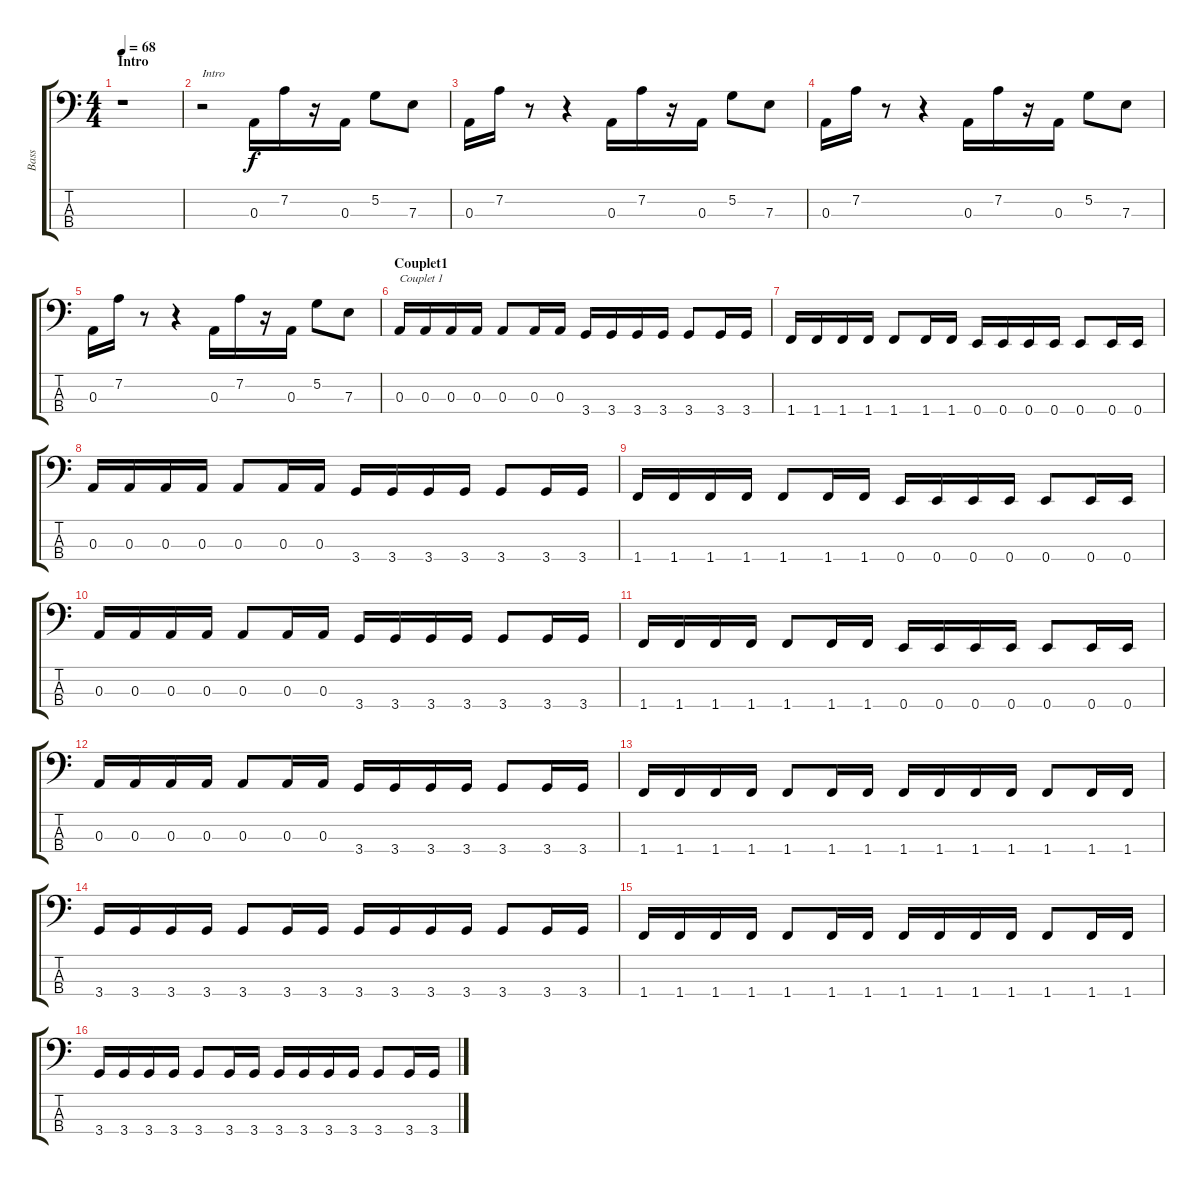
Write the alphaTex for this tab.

\track ("Bass" "Bass") {instrument electricbassfinger}
\staff {score tabs}
\tuning (G2 D2 A1 E1) {hide}
\ts (4 4)
\section ("" "Intro")
\tempo 68
\clef f4
\ks c
r.1{dy f instrument electricbassfinger} |
r.2{txt "Intro"} 0.3.16 7.2.16 r.16 0.3.16 5.2.8 7.3.8 |
0.3.16{txt ""} 7.2.16 r.8 r.4 0.3.16 7.2.16 r.16 0.3.16 5.2.8 7.3.8 |
0.3.16 7.2.16 r.8 r.4 0.3.16 7.2.16 r.16 0.3.16 5.2.8 7.3.8 |
0.3.16 7.2.16 r.8 r.4 0.3.16 7.2.16 r.16 0.3.16 5.2.8 7.3.8 |
\section ("" "Couplet1")
0.3.16{txt "Couplet 1"} 0.3.16 0.3.16 0.3.16 0.3.8 0.3.16 0.3.16 3.4.16 3.4.16 3.4.16 3.4.16 3.4.8 3.4.16 3.4.16 |
1.4.16 1.4.16 1.4.16 1.4.16 1.4.8 1.4.16 1.4.16 0.4.16 0.4.16 0.4.16 0.4.16 0.4.8 0.4.16 0.4.16 |
0.3.16 0.3.16 0.3.16 0.3.16 0.3.8 0.3.16 0.3.16 3.4.16 3.4.16 3.4.16 3.4.16 3.4.8 3.4.16 3.4.16 |
1.4.16 1.4.16 1.4.16 1.4.16 1.4.8 1.4.16 1.4.16 0.4.16 0.4.16 0.4.16 0.4.16 0.4.8 0.4.16 0.4.16 |
0.3.16 0.3.16 0.3.16 0.3.16 0.3.8 0.3.16 0.3.16 3.4.16 3.4.16 3.4.16 3.4.16 3.4.8 3.4.16 3.4.16 |
1.4.16 1.4.16 1.4.16 1.4.16 1.4.8 1.4.16 1.4.16 0.4.16 0.4.16 0.4.16 0.4.16 0.4.8 0.4.16 0.4.16 |
0.3.16 0.3.16 0.3.16 0.3.16 0.3.8 0.3.16 0.3.16 3.4.16 3.4.16 3.4.16 3.4.16 3.4.8 3.4.16 3.4.16 |
\section ("" "")
1.4.16{txt ""} 1.4.16 1.4.16 1.4.16 1.4.8 1.4.16 1.4.16 1.4.16 1.4.16 1.4.16 1.4.16 1.4.8 1.4.16 1.4.16 |
3.4.16 3.4.16 3.4.16 3.4.16 3.4.8 3.4.16 3.4.16 3.4.16 3.4.16 3.4.16 3.4.16 3.4.8 3.4.16 3.4.16 |
1.4.16 1.4.16 1.4.16 1.4.16 1.4.8 1.4.16 1.4.16 1.4.16 1.4.16 1.4.16 1.4.16 1.4.8 1.4.16 1.4.16 |
3.4.16 3.4.16 3.4.16 3.4.16 3.4.8 3.4.16 3.4.16 3.4.16 3.4.16 3.4.16 3.4.16 3.4.8 3.4.16 3.4.16
